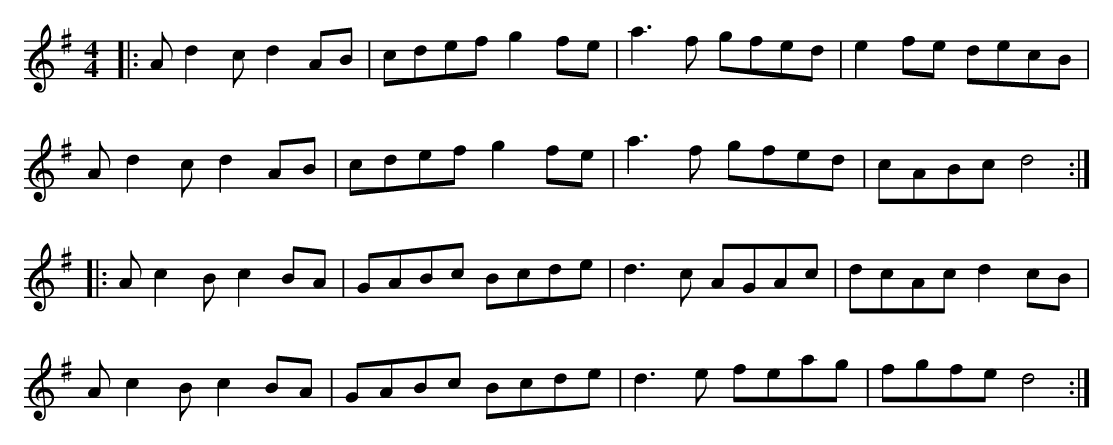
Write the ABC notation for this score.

X:1
M:4/4
K:Dmix
|:A d2 c d2 AB|cdef g2 fe|a3 f gfed|e2 fe decB|
A d2 c d2 AB|cdef g2 fe|a3 f gfed|cABc d4:|
|:A c2 B c2 BA|GABc Bcde|d3 c AGAc|dcAc d2 cB|
A c2 B c2 BA|GABc Bcde|d3 e feag|fgfe d4:|
